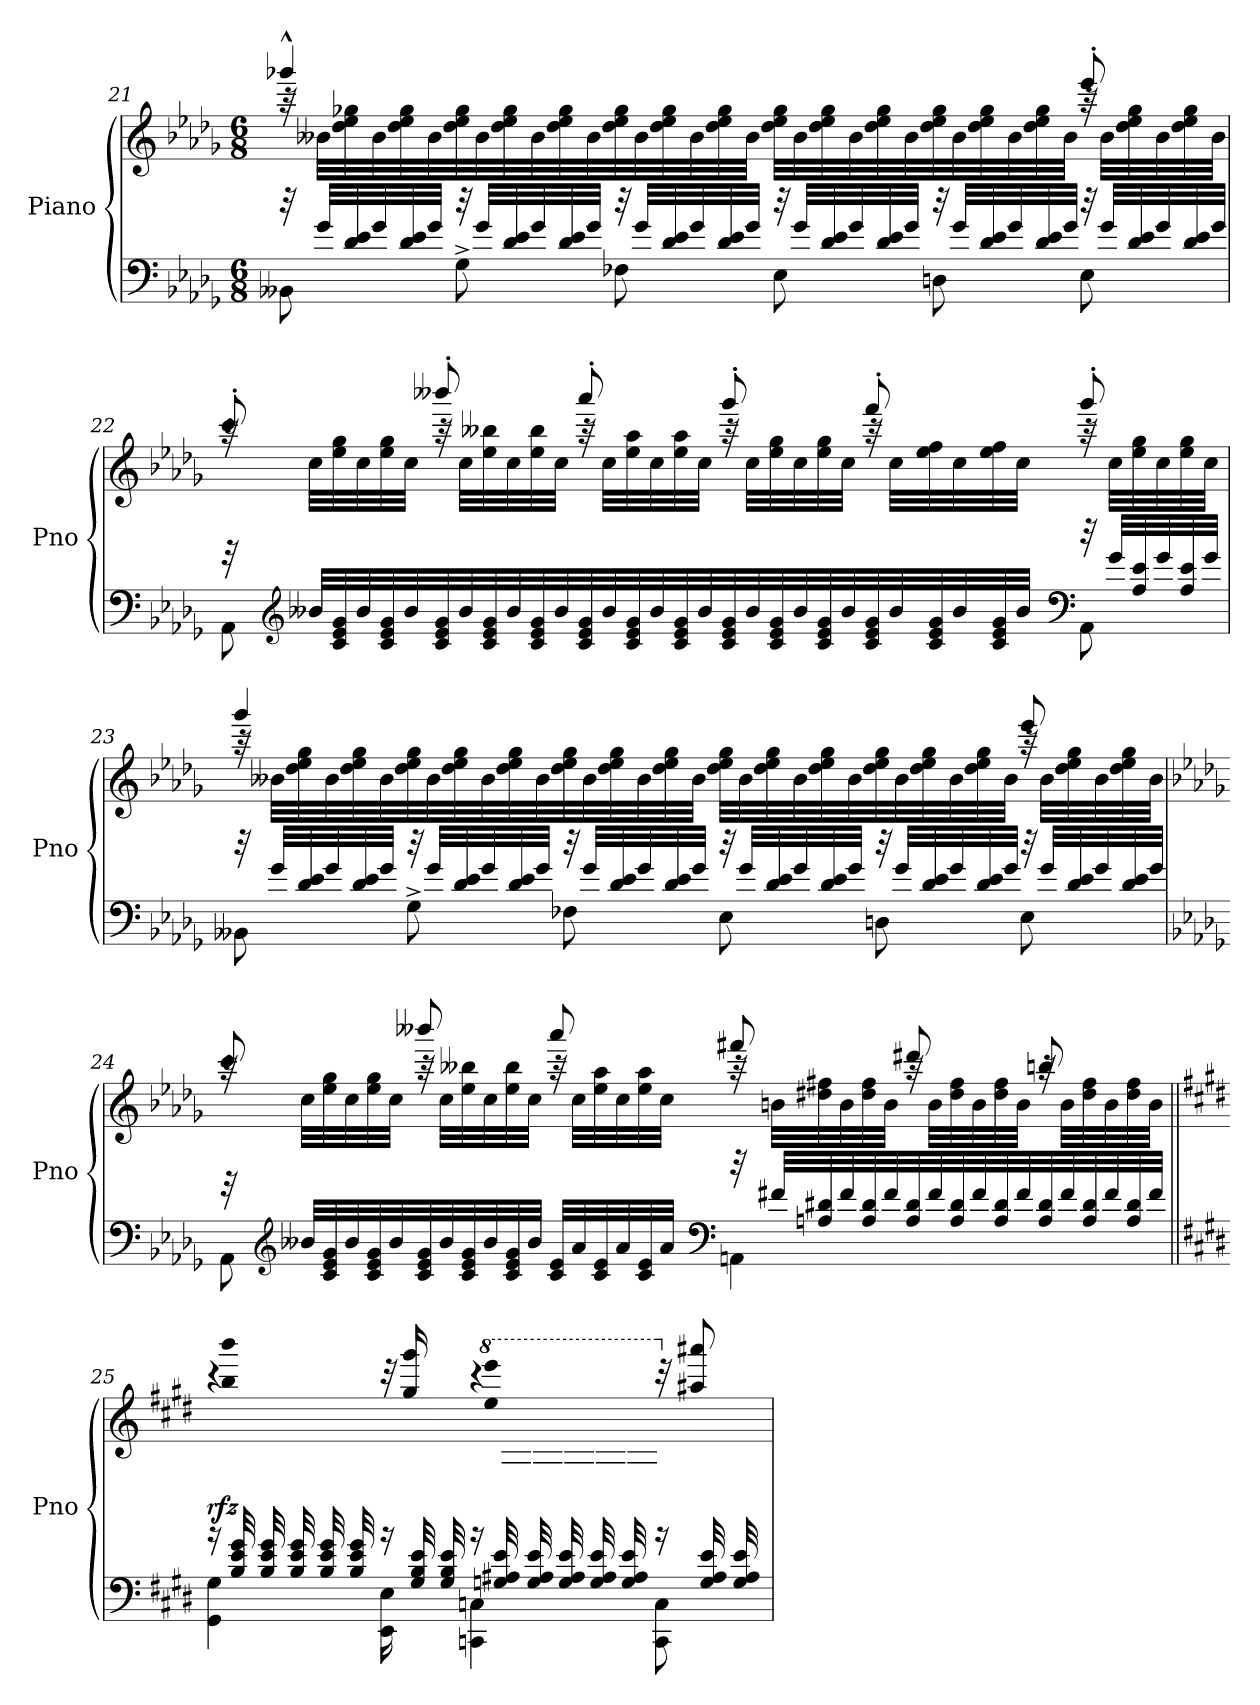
**kern	**kern	**dynam
*part1	*part1	*part1
*staff2	*staff1	*staff1/2
*I"Piano	*	*
*I'Pno	*	*
!!LO:LB:g=z
*clefF4	*clefG2	*
*k[b-e-a-d-g-]	*k[b-e-a-d-g-]	*
*M6/8	*M6/8	*
=21	=21	=21
*^	*^	*
*	*Xtuplet	*	*Xtuplet	*
8BB--X\	48rdd	4ggg-X^^/	48raa	.
.	48g-/LLL	.	48b--X\LLL	.
.	48d-/ 48e-/	.	48dd-\ 48ee-\ 48gg-X\	.
.	48g-/	.	48b--\	.
.	48d-/ 48e-/	.	48dd-\ 48ee-\ 48gg-\	.
.	48g-/JJJ	.	48b--\	.
8G-^\	48rdd	.	48dd-\ 48ee-\ 48gg-\	.
.	48g-/LLL	.	48b--\	.
.	48d-/ 48e-/	.	48dd-\ 48ee-\ 48gg-\	.
.	48g-/	.	48b--\	.
.	48d-/ 48e-/	.	48dd-\ 48ee-\ 48gg-\	.
.	48g-/JJJ	.	48b--\	.
8F-X\	48rdd	8ryy	48dd-\ 48ee-\ 48gg-\	.
.	48g-/LLL	.	48b--\	.
.	48d-/ 48e-/	.	48dd-\ 48ee-\ 48gg-\	.
.	48g-/	.	48b--\	.
.	48d-/ 48e-/	.	48dd-\ 48ee-\ 48gg-\	.
.	48g-/JJJ	.	48b--\JJJ	.
8E-\	48rdd	8ryy	48dd-\ 48ee-\ 48gg-\LLL	.
.	48g-/LLL	.	48b--\	.
.	48d-/ 48e-/	.	48dd-\ 48ee-\ 48gg-\	.
.	48g-/	.	48b--\	.
.	48d-/ 48e-/	.	48dd-\ 48ee-\ 48gg-\	.
.	48g-/JJJ	.	48b--\	.
8Dn\	48rdd	8ryy	48dd-\ 48ee-\ 48gg-\	.
.	48g-/LLL	.	48b--\	.
.	48d-/ 48e-/	.	48dd-\ 48ee-\ 48gg-\	.
.	48g-/	.	48b--\	.
.	48d-/ 48e-/	.	48dd-\ 48ee-\ 48gg-\	.
.	48g-/JJJ	.	48b--\JJJ	.
8E-\	48rdd	8eee-'/	48raa	.
.	48g-/LLL	.	48b--\LLL	.
.	48d-/ 48e-/	.	48dd-\ 48ee-\ 48gg-\	.
.	48g-/	.	48b--\	.
.	48d-/ 48e-/	.	48dd-\ 48ee-\ 48gg-\	.
.	48g-/JJJ	.	48b--\JJJ	.
!!LO:LB:g=z	!!
=22	=22	=22	=22	=22
8AA-\	48rg	8ccc'/	48raa	.
*clefG2	*	*	*	*
.	48b--X/LLL	.	48cc\LLL	.
.	48c/ 48e-/ 48g-/	.	48ee-\ 48gg-\	.
.	48b--/	.	48cc\	.
.	48c/ 48e-/ 48g-/	.	48ee-\ 48gg-\	.
.	48b--/	.	48cc\JJJ	.
8ryy	48c/ 48e-/ 48g-/	8bbb--X'/	48raa	.
.	48b--/	.	48cc\LLL	.
.	48c/ 48e-/ 48g-/	.	48ee-\ 48bb--X\	.
.	48b--/	.	48cc\	.
.	48c/ 48e-/ 48g-/	.	48ee-\ 48bb--\	.
.	48b--/	.	48cc\JJJ	.
8ryy	48c/ 48e-/ 48g-/	8aaa-'/	48raa	.
.	48b--/	.	48cc\LLL	.
.	48c/ 48e-/ 48g-/	.	48ee-\ 48aa-\	.
.	48b--/	.	48cc\	.
.	48c/ 48e-/ 48g-/	.	48ee-\ 48aa-\	.
.	48b--/	.	48cc\JJJ	.
8ryy	48c/ 48e-/ 48g-/	8ggg-'/	48raa	.
.	48b--/	.	48cc\LLL	.
.	48c/ 48e-/ 48g-/	.	48ee-\ 48gg-\	.
.	48b--/	.	48cc\	.
.	48c/ 48e-/ 48g-/	.	48ee-\ 48gg-\	.
.	48b--/	.	48cc\JJJ	.
8ryy	48c/ 48e-/ 48g-/	8fff'/	48raa	.
.	48b--/	.	48cc\LLL	.
.	48c/ 48e-/ 48g-/	.	48ee-\ 48ff\	.
.	48b--/	.	48cc\	.
.	48c/ 48e-/ 48g-/	.	48ee-\ 48ff\	.
.	48b--/JJJ	.	48cc\JJJ	.
*clefF4	*	*	*	*
8AA-\	48rdd	8ggg-'/	48raa	.
.	48g-/LLL	.	48cc\LLL	.
.	48A-/ 48e-/	.	48ee-\ 48gg-\	.
.	48g-/	.	48cc\	.
.	48A-/ 48e-/	.	48ee-\ 48gg-\	.
.	48g-/JJJ	.	48cc\JJJ	.
!!LO:LB:g=z	!!
=23	=23	=23	=23	=23
8BB--X\	48rdd	4ggg-/	48raa	.
.	48g-/LLL	.	48b--X\LLL	.
.	48d-/ 48e-/	.	48dd-\ 48ee-\ 48gg-\	.
.	48g-/	.	48b--\	.
.	48d-/ 48e-/	.	48dd-\ 48ee-\ 48gg-\	.
.	48g-/JJJ	.	48b--\	.
8G-^\	48rdd	.	48dd-\ 48ee-\ 48gg-\	.
.	48g-/LLL	.	48b--\	.
.	48d-/ 48e-/	.	48dd-\ 48ee-\ 48gg-\	.
.	48g-/	.	48b--\	.
.	48d-/ 48e-/	.	48dd-\ 48ee-\ 48gg-\	.
.	48g-/JJJ	.	48b--\	.
8F-X\	48rdd	8ryy	48dd-\ 48ee-\ 48gg-\	.
.	48g-/LLL	.	48b--\	.
.	48d-/ 48e-/	.	48dd-\ 48ee-\ 48gg-\	.
.	48g-/	.	48b--\	.
.	48d-/ 48e-/	.	48dd-\ 48ee-\ 48gg-\	.
.	48g-/JJJ	.	48b--\JJJ	.
8E-\	48rdd	8ryy	48dd-\ 48ee-\ 48gg-\LLL	.
.	48g-/LLL	.	48b--\	.
.	48d-/ 48e-/	.	48dd-\ 48ee-\ 48gg-\	.
.	48g-/	.	48b--\	.
.	48d-/ 48e-/	.	48dd-\ 48ee-\ 48gg-\	.
.	48g-/JJJ	.	48b--\	.
8Dn\	48rdd	8ryy	48dd-\ 48ee-\ 48gg-\	.
.	48g-/LLL	.	48b--\	.
.	48d-/ 48e-/	.	48dd-\ 48ee-\ 48gg-\	.
.	48g-/	.	48b--\	.
.	48d-/ 48e-/	.	48dd-\ 48ee-\ 48gg-\	.
.	48g-/JJJ	.	48b--\JJJ	.
8E-\	48rdd	8eee-/	48raa	.
.	48g-/LLL	.	48b--\LLL	.
.	48d-/ 48e-/	.	48dd-\ 48ee-\ 48gg-\	.
.	48g-/	.	48b--\	.
.	48d-/ 48e-/	.	48dd-\ 48ee-\ 48gg-\	.
.	48g-/JJJ	.	48b--\JJJ	.
!!LO:PB:g=z	!!
=24	=24	=24	=24	=24
*k[b-e-a-d-g-]	*	*k[b-e-a-d-g-]	*	*
8AA-\	48rg	8ccc/	48raa	.
*clefG2	*	*	*	*
.	48b--X/LLL	.	48cc\LLL	.
.	48c/ 48e-/ 48g-/	.	48ee-\ 48gg-\	.
.	48b--/	.	48cc\	.
.	48c/ 48e-/ 48g-/	.	48ee-\ 48gg-\	.
.	48b--/	.	48cc\JJJ	.
8ryy	48c/ 48e-/ 48g-/	8bbb--X/	48raa	.
.	48b--/	.	48cc\LLL	.
.	48c/ 48e-/ 48g-/	.	48ee-\ 48bb--X\	.
.	48b--/	.	48cc\	.
.	48c/ 48e-/ 48g-/	.	48ee-\ 48bb--\	.
.	48b--/JJJ	.	48cc\JJJ	.
8ryy	48c/ 48e-/LLL	8aaa-/	48raa	.
.	48a-/	.	48cc\LLL	.
.	48c/ 48e-/	.	48ee-\ 48aa-\	.
.	48a-/	.	48cc\	.
.	48c/ 48e-/	.	48ee-\ 48aa-\	.
.	48a-/JJJ	.	48cc\JJJ	.
*clefF4	*	*	*	*
4AAn\	48rdd	8fff#X/	48raa	.
.	48f#X/LLL	.	48bn\LLL	.
.	48An/ 48d#X/	.	48dd#X\ 48ff#X\	.
.	48f#/	.	48b\	.
.	48A/ 48d#/	.	48dd#\ 48ff#\	.
.	48f#/	.	48b\JJJ	.
.	48A/ 48d#/	8ddd#X/	48raa	.
.	48f#/	.	48b\LLL	.
.	48A/ 48d#/	.	48dd#\ 48ff#\	.
.	48f#/	.	48b\	.
.	48A/ 48d#/	.	48dd#\ 48ff#\	.
.	48f#/	.	48b\JJJ	.
8ryy	48A/ 48d#/	8bbn/	48raa	.
.	48f#/	.	48b\LLL	.
.	48A/ 48d#/	.	48dd#\ 48ff#\	.
.	48f#/	.	48b\	.
.	48A/ 48d#/	.	48dd#\ 48ff#\	.
.	48f#/JJJ	.	48b\JJJ	.
!!LO:LB:g=z	!!
=25||	=25||	=25||	=25||	=25||
*k[f#c#g#d#]	*	*k[f#c#g#d#]	*	*
!	!	!LO:N:vis=32	!	!LO:DY:b
4GG#\ 4G#\	24rb	1920%53rccc	16ryy	rfz
!	!	!LO:N:vis=4	!	!
.	.	1920%427bb/ 1920%427bbb/	.	.
.	48B/ 48e/ 48g#/LLL	.	.	.
.	48ryy	.	48b\ 48ee\ 48gg#\	.
.	48B/ 48e/ 48g#/	.	48ryy	.
.	48ryy	.	48b\ 48ee\ 48gg#\	.
.	48B/ 48e/ 48g#/	.	48ryy	.
.	48ryy	.	48b\ 48ee\ 48gg#\	.
.	48B/ 48e/ 48g#/	.	48ryy	.
.	48ryy	.	48b\ 48ee\ 48gg#\	.
.	48B/ 48e/ 48g#/	.	48ryy	.
.	48ryy	.	48b\ 48ee\ 48gg#\JJJ	.
16EE\ 16E\	24rb	32rccc	16ryy	.
.	.	16gg#/ 16ggg#/	.	.
.	48G#/ 48B/ 48e/LLL	.	.	.
16ryy	48ryy	.	48g#\ 48b\ 48ee\	.
.	48G#/ 48B/ 48e/	.	48ryy	.
.	.	32ryy	.	.
.	48ryy	.	48g#\ 48b\ 48ee\JJJ	.
!	!	!LO:N:vis=32	!	!
4CCn\ 4Cn\	24rb	1920%53rccc	16ryy	.
*	*	*8va	*	*
!	!	!LO:N:vis=4	!	!
.	.	1920%427eee/ 1920%427eeee/	.	.
.	48Gn/ 48A#X/ 48e/LLL	.	.	.
.	48ryy	.	48gn\ 48a#X\ 48ee\	.
.	48G/ 48A#/ 48e/	.	48ryy	.
.	48ryy	.	48g\ 48a#\ 48ee\	.
.	48G/ 48A#/ 48e/	.	48ryy	.
.	48ryy	.	48g\ 48a#\ 48ee\	.
.	48G/ 48A#/ 48e/	.	48ryy	.
.	48ryy	.	48g\ 48a#\ 48ee\	.
.	48G/ 48A#/ 48e/	.	48ryy	.
.	48ryy	.	48g\ 48a#\ 48ee\JJJ	.
*	*	*X8va	*	*
8CC\ 8C\	24rb	40rccc	16ryy	.
.	.	10aa#X/ 10aaa#X/	.	.
.	48G/ 48A#/ 48e/LLL	.	.	.
.	48ryy	.	48g\ 48a#\ 48ee\	.
.	48G/ 48A#/ 48e/	.	48ryy	.
.	48ryy	.	48g\ 48a#\ 48ee\JJJ	.
*v	*v	*	*	*
*	*v	*v	*
=	=	=
*-	*-	*-
